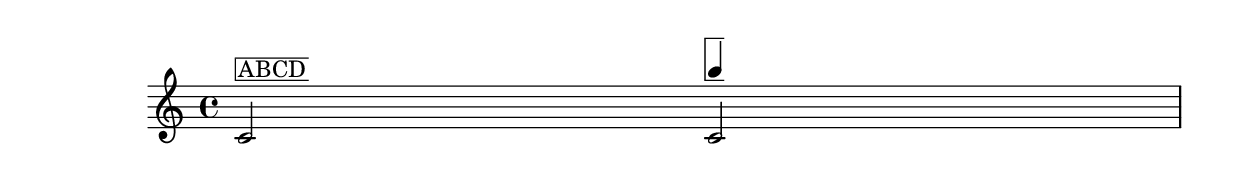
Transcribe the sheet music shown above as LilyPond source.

%% Do not edit this file; it is auto-generated from LSR http://lsr.dsi.unimi.it
%% This file is in the public domain.
\version "2.11.61"

\header {
  lsrtags = "rhythms, text"

  texidoc = "
This example shows how to add a markup command to get a three sided box
around some text (or other markup).

"
  doctitle = "Three-sided box"
} % begin verbatim
% New command to add a three sided box, with sides north, west and south
% Based on the box-stencil command defined in scm/stencil.scm
% Note that you use ";" to comment a line in Scheme
#(define-public (NWS-box-stencil stencil thickness padding)
  "Add a box around STENCIL, producing a new stencil."
  (let* ((x-ext (interval-widen (ly:stencil-extent stencil 0) padding))
	 (y-ext (interval-widen (ly:stencil-extent stencil 1) padding))
	 (y-rule (make-filled-box-stencil (cons 0 thickness) y-ext))
	 (x-rule (make-filled-box-stencil
		  (interval-widen x-ext thickness) (cons 0 thickness))))
;    (set! stencil (ly:stencil-combine-at-edge stencil X 1 y-rule padding))
    (set! stencil (ly:stencil-combine-at-edge stencil X -1 y-rule padding))
    (set! stencil (ly:stencil-combine-at-edge stencil Y 1 x-rule 0.0))  
    (set! stencil (ly:stencil-combine-at-edge stencil Y -1 x-rule 0.0))
    stencil))

% The corresponding markup command, based on the \box command defined 
% in scm/define-markup-commands.scm
#(define-markup-command (NWS-box layout props arg) (markup?)
  "Draw a box round @var{arg}.  Looks at @code{thickness},
@code{box-padding} and @code{font-size} properties to determine line
thickness and padding around the markup."
  
  (let* ((th (chain-assoc-get 'thickness props  0.1))
	 (size (chain-assoc-get 'font-size props 0))
	 (pad (* (magstep size)
		 (chain-assoc-get 'box-padding props 0.2)))
	 (m (interpret-markup layout props arg)))
    (NWS-box-stencil m th pad)))


% Test it:

\layout { ragged-right = ##f }

\relative c' { 
  c2^\markup { \NWS-box ABCD }
  c^\markup { \NWS-box \note #"4" #1.0 } 
}
